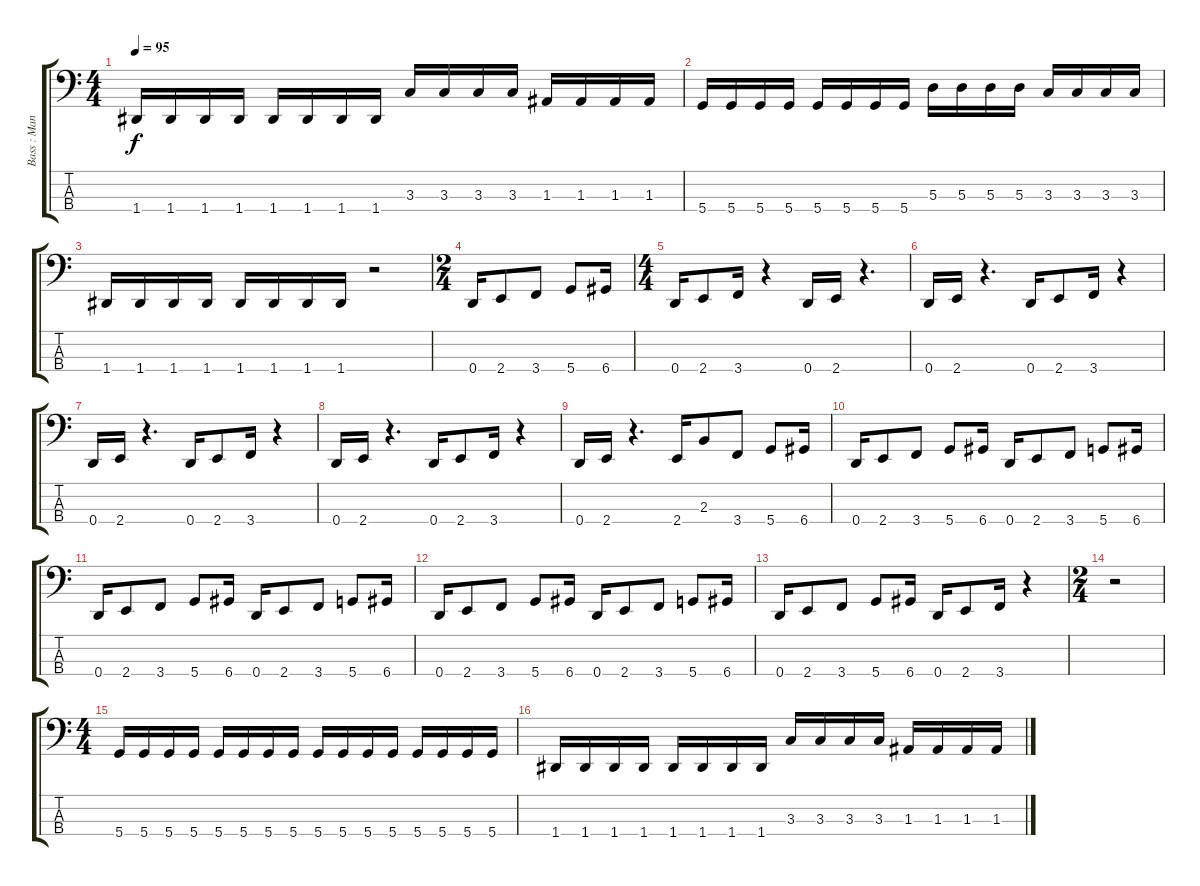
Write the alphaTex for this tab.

\track ("Bass : Manny Ragoonanan Carrero" "Bass : Man") {instrument electricbasspick}
\staff {score tabs}
\tuning (G2 D2 A1 D1) {hide}
\ts (4 4)
\tempo 95
\clef f4
\ks c
1.4.16{dy f} 1.4.16 1.4.16 1.4.16 1.4.16 1.4.16 1.4.16 1.4.16 3.3.16 3.3.16 3.3.16 3.3.16 1.3.16 1.3.16 1.3.16 1.3.16 |
5.4.16 5.4.16 5.4.16 5.4.16 5.4.16 5.4.16 5.4.16 5.4.16 5.3.16 5.3.16 5.3.16 5.3.16 3.3.16 3.3.16 3.3.16 3.3.16 |
1.4.16 1.4.16 1.4.16 1.4.16 1.4.16 1.4.16 1.4.16 1.4.16 r.2 |
\ts (2 4)
0.4.16 2.4.8 3.4.8 5.4.8 6.4.16 |
\ts (4 4)
0.4.16 2.4.8 3.4.16 r.4 0.4.16 2.4.16 r.4{d} |
0.4.16 2.4.16 r.4{d} 0.4.16 2.4.8 3.4.16 r.4 |
0.4.16 2.4.16 r.4{d} 0.4.16 2.4.8 3.4.16 r.4 |
0.4.16 2.4.16 r.4{d} 0.4.16 2.4.8 3.4.16 r.4 |
0.4.16 2.4.16 r.4{d} 2.4.16{volume 16 balance 8} 2.3.8 3.4.8 5.4.8 6.4.16 |
0.4.16 2.4.8 3.4.8 5.4.8 6.4.16 0.4.16 2.4.8 3.4.8 5.4.8 6.4.16 |
0.4.16 2.4.8 3.4.8 5.4.8 6.4.16 0.4.16 2.4.8 3.4.8 5.4.8 6.4.16 |
0.4.16 2.4.8 3.4.8 5.4.8 6.4.16 0.4.16 2.4.8 3.4.8 5.4.8 6.4.16 |
0.4.16 2.4.8 3.4.8 5.4.8 6.4.16 0.4.16{volume 14 instrument electricbasspick} 2.4.8 3.4.16 r.4 |
\ts (2 4)
r.2 |
\ts (4 4)
5.4.16 5.4.16 5.4.16 5.4.16 5.4.16 5.4.16 5.4.16 5.4.16 5.4.16 5.4.16 5.4.16 5.4.16 5.4.16 5.4.16 5.4.16 5.4.16 |
1.4.16 1.4.16 1.4.16 1.4.16 1.4.16 1.4.16 1.4.16 1.4.16 3.3.16 3.3.16 3.3.16 3.3.16 1.3.16 1.3.16 1.3.16 1.3.16
